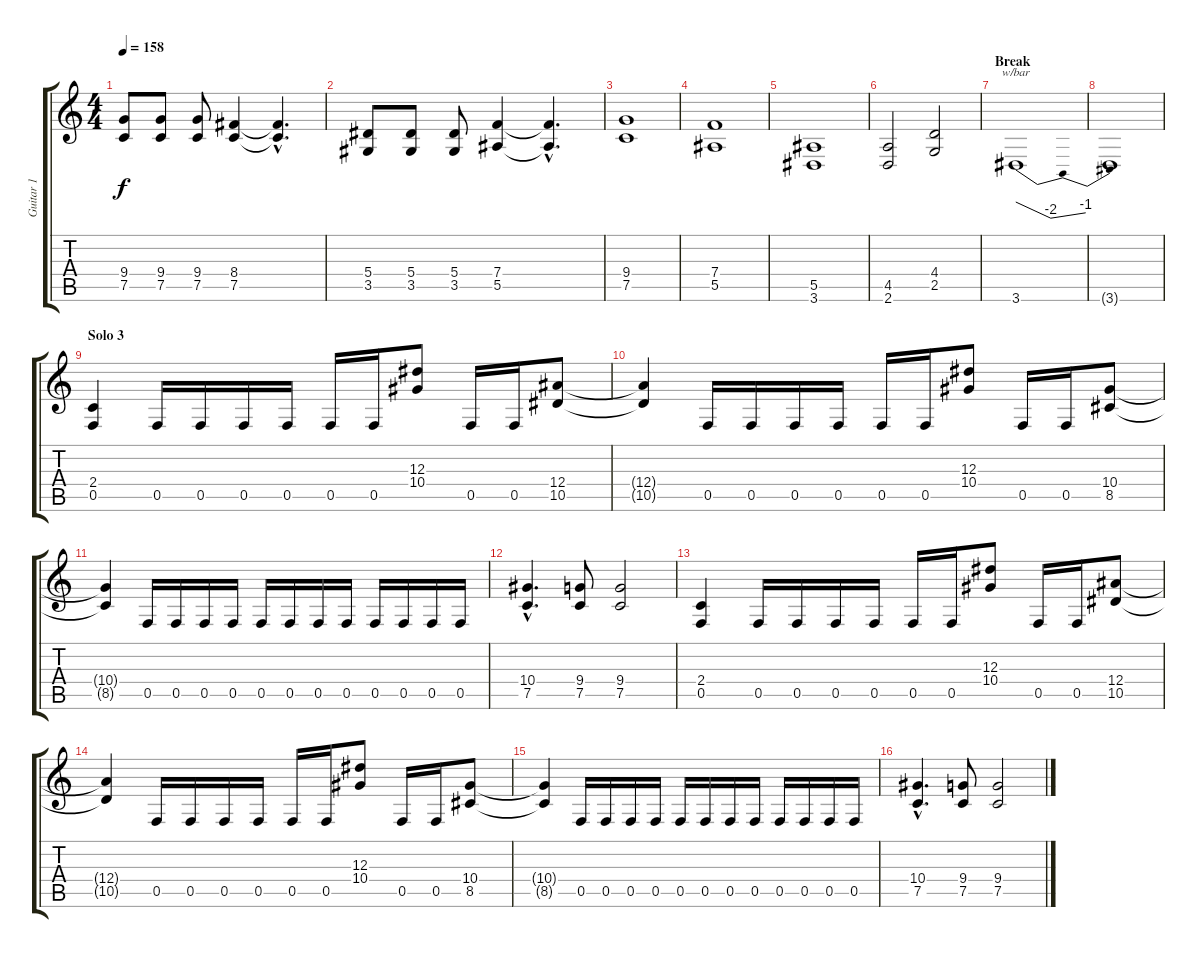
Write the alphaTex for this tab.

\track ("Guitar 1" "Guitar 1") {instrument distortionguitar}
\staff {score tabs}
\tuning (C4 G3 Eb3 Bb2 F2 C2) {hide}
\ts (4 4)
\tempo 158
\clef g2
\ks c
(9.4 7.5).8{dy f} (9.4 7.5).8 (9.4 7.5).8 (8.4 7.5).4 (8.4{hac t} 7.5{hac t}).4{d} |
(5.4 3.5).8 (5.4 3.5).8 (5.4 3.5).8 (7.4 5.5).4 (7.4{hac t} 5.5{hac t}).4{d} |
(9.4 7.5).1 |
(7.4 5.5).1 |
(5.5 3.6).1 |
(4.5 2.6).2 (4.4 2.5).2 |
\section ("" "Break")
3.6.1{tbe (dip default 0 0 45 -8 60 -4)} |
3.6{t}.1 |
\section ("" "Solo 3")
(2.4 0.5).4 0.5.16 0.5.16 0.5.16 0.5.16 0.5.16 0.5.16 (12.3 10.4).8 0.5.16 0.5.16 (12.4 10.5).8 |
(12.4{t} 10.5{t}).4 0.5.16 0.5.16 0.5.16 0.5.16 0.5.16 0.5.16 (12.3 10.4).8 0.5.16 0.5.16 (10.4 8.5).8 |
(10.4{t} 8.5{t}).4 0.5.16 0.5.16 0.5.16 0.5.16 0.5.16 0.5.16 0.5.16 0.5.16 0.5.16 0.5.16 0.5.16 0.5.16 |
(10.4{hac} 7.5{hac}).4{d} (9.4 7.5).8 (9.4 7.5).2 |
(2.4 0.5).4 0.5.16 0.5.16 0.5.16 0.5.16 0.5.16 0.5.16 (12.3 10.4).8 0.5.16 0.5.16 (12.4 10.5).8 |
(12.4{t} 10.5{t}).4 0.5.16 0.5.16 0.5.16 0.5.16 0.5.16 0.5.16 (12.3 10.4).8 0.5.16 0.5.16 (10.4 8.5).8 |
(10.4{t} 8.5{t}).4 0.5.16 0.5.16 0.5.16 0.5.16 0.5.16 0.5.16 0.5.16 0.5.16 0.5.16 0.5.16 0.5.16 0.5.16 |
(10.4{hac} 7.5{hac}).4{d} (9.4 7.5).8 (9.4 7.5).2
